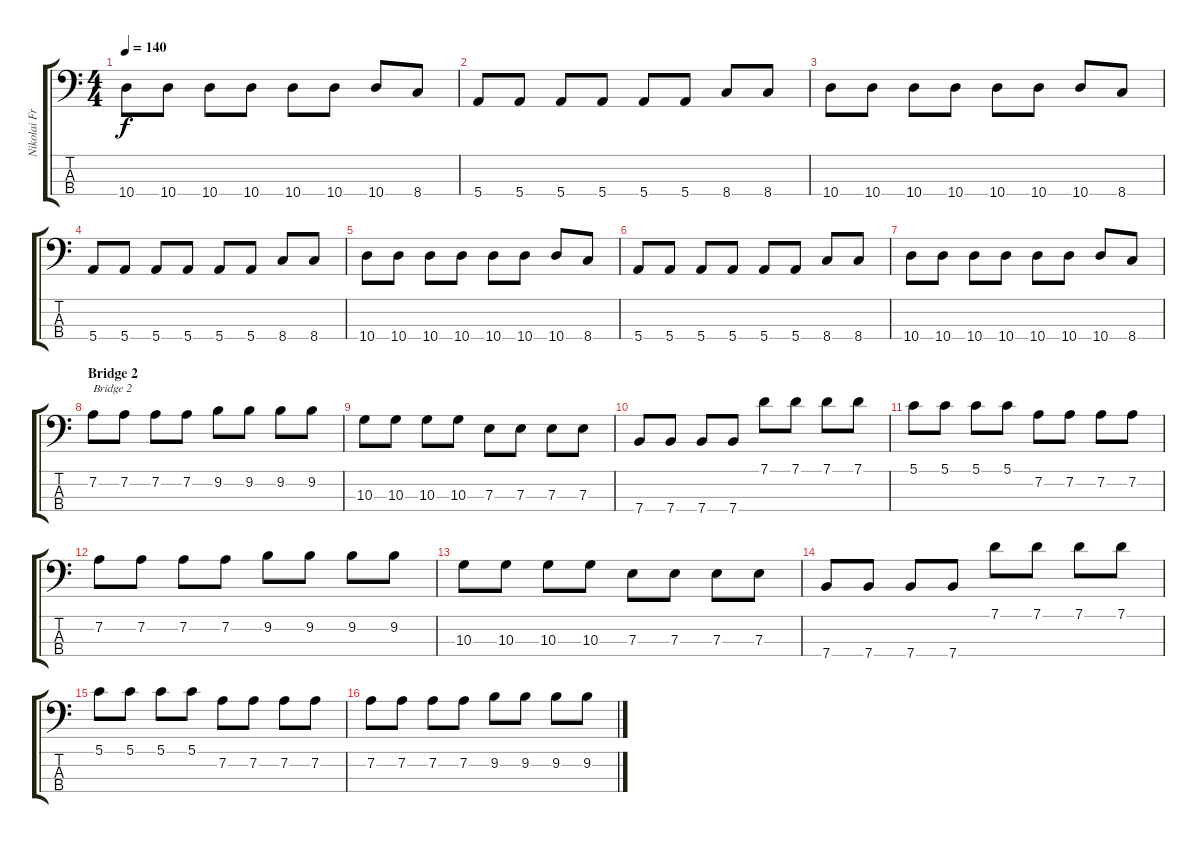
\track ("Nikolai Fraiture" "Nikolai Fr") {instrument electricbasspick}
\staff {score tabs}
\tuning (G2 D2 A1 E1) {hide}
\ts (4 4)
\tempo 140
\clef f4
\ks c
10.4.8{dy f} 10.4.8 10.4.8 10.4.8 10.4.8 10.4.8 10.4.8 8.4.8 |
5.4.8 5.4.8 5.4.8 5.4.8 5.4.8 5.4.8 8.4.8 8.4.8 |
10.4.8 10.4.8 10.4.8 10.4.8 10.4.8 10.4.8 10.4.8 8.4.8 |
5.4.8 5.4.8 5.4.8 5.4.8 5.4.8 5.4.8 8.4.8 8.4.8 |
10.4.8 10.4.8 10.4.8 10.4.8 10.4.8 10.4.8 10.4.8 8.4.8 |
5.4.8 5.4.8 5.4.8 5.4.8 5.4.8 5.4.8 8.4.8 8.4.8 |
10.4.8 10.4.8 10.4.8 10.4.8 10.4.8 10.4.8 10.4.8 8.4.8 |
\section ("" "Bridge 2")
7.2.8{txt "Bridge 2"} 7.2.8 7.2.8 7.2.8 9.2.8 9.2.8 9.2.8 9.2.8 |
10.3.8 10.3.8 10.3.8 10.3.8 7.3.8 7.3.8 7.3.8 7.3.8 |
7.4.8 7.4.8 7.4.8 7.4.8 7.1.8 7.1.8 7.1.8 7.1.8 |
5.1.8 5.1.8 5.1.8 5.1.8 7.2.8 7.2.8 7.2.8 7.2.8 |
7.2.8 7.2.8 7.2.8 7.2.8 9.2.8 9.2.8 9.2.8 9.2.8 |
10.3.8 10.3.8 10.3.8 10.3.8 7.3.8 7.3.8 7.3.8 7.3.8 |
7.4.8 7.4.8 7.4.8 7.4.8 7.1.8 7.1.8 7.1.8 7.1.8 |
5.1.8 5.1.8 5.1.8 5.1.8 7.2.8 7.2.8 7.2.8 7.2.8 |
7.2.8 7.2.8 7.2.8 7.2.8 9.2.8 9.2.8 9.2.8 9.2.8
